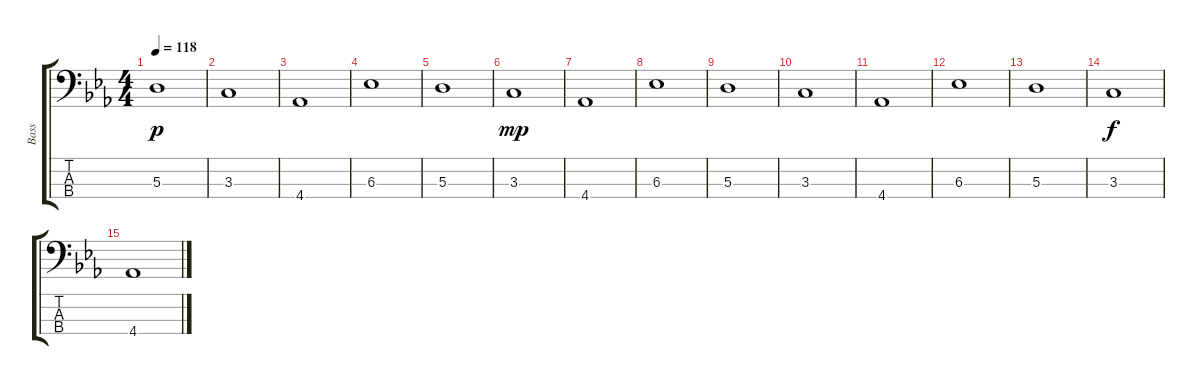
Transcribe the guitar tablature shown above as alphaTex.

\track ("Bass" "Bass") {instrument electricbassfinger}
\staff {score tabs}
\tuning (G2 D2 A1 E1) {hide}
\ts (4 4)
\tempo 118
\clef f4
\ks eb
5.3.1{dy p} |
3.3.1 |
4.4.1 |
6.3.1 |
5.3.1 |
3.3.1{dy mp} |
4.4.1 |
6.3.1 |
5.3.1 |
3.3.1 |
4.4.1 |
6.3.1 |
5.3.1 |
3.3.1{dy f} |
4.4.1
